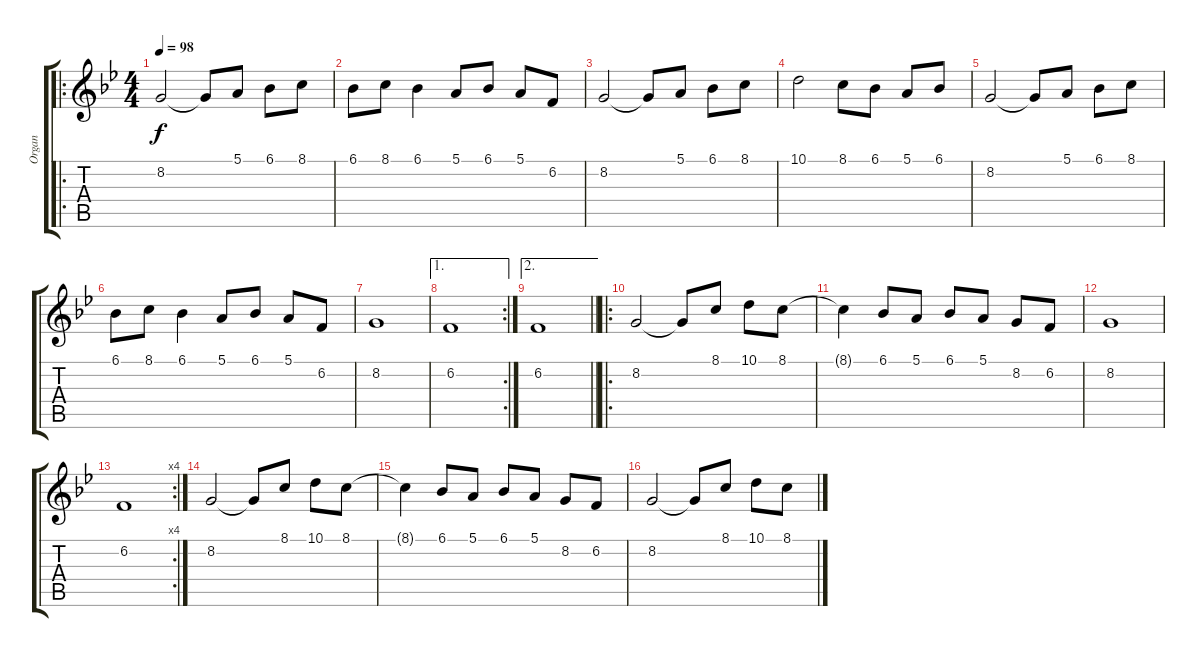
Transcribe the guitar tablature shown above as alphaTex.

\track ("Organ" "Organ") {instrument churchorgan}
\staff {score tabs}
\tuning (E4 B3 G3 D3 A2 E2) {hide}
\ro
\ts (4 4)
\tempo 98
\clef g2
\ks bb
8.2.2{dy f} 8.2{t}.8 5.1.8 6.1.8 8.1.8 |
6.1.8 8.1.8 6.1.4 5.1.8 6.1.8 5.1.8 6.2.8 |
8.2.2 8.2{t}.8 5.1.8 6.1.8 8.1.8 |
10.1.2 8.1.8 6.1.8 5.1.8 6.1.8 |
8.2.2 8.2{t}.8 5.1.8 6.1.8 8.1.8 |
6.1.8 8.1.8 6.1.4 5.1.8 6.1.8 5.1.8 6.2.8 |
8.2.1 |
\ae 1
\rc 2
6.2.1 |
\ae 2
\barLineRight lightlight
6.2.1 |
\ro
8.2.2 8.2{t}.8 8.1.8 10.1.8 8.1.8 |
8.1{t}.4 6.1.8 5.1.8 6.1.8 5.1.8 8.2.8 6.2.8 |
8.2.1 |
\rc 4
6.2.1 |
8.2.2 8.2{t}.8 8.1.8 10.1.8 8.1.8 |
8.1{t}.4 6.1.8 5.1.8 6.1.8 5.1.8 8.2.8 6.2.8 |
8.2.2 8.2{t}.8 8.1.8 10.1.8 8.1.8
